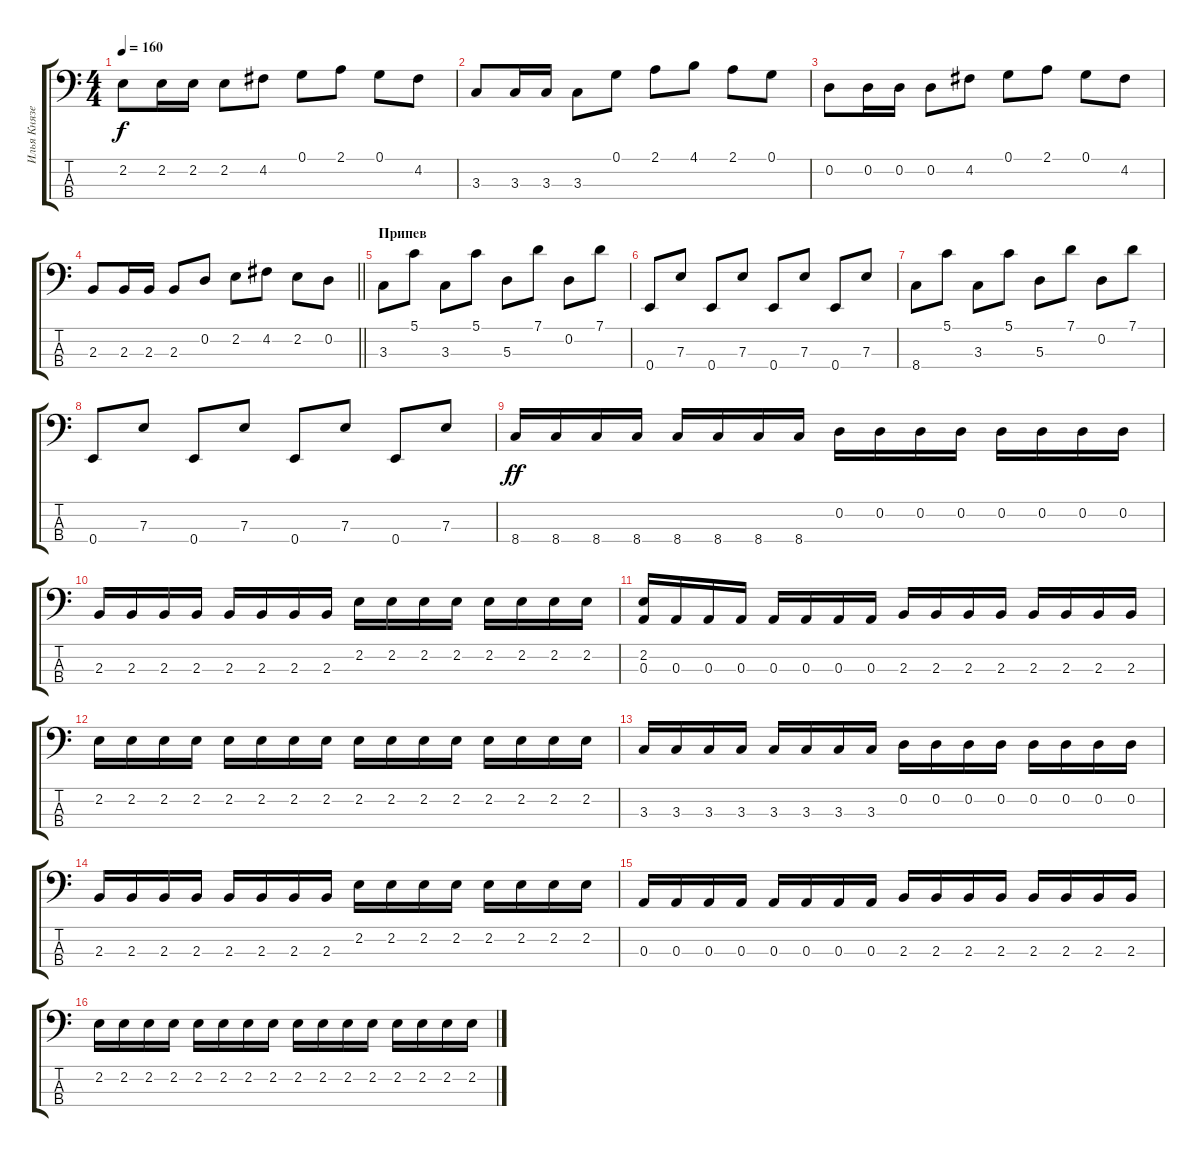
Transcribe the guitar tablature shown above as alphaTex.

\track ("Илья Князев" "Илья Князе") {instrument electricbasspick}
\staff {score tabs}
\tuning (G2 D2 A1 E1) {hide}
\ts (4 4)
\tempo 160
\clef f4
\ks c
2.2.8{dy f} 2.2.16 2.2.16 2.2.8 4.2.8 0.1.8 2.1.8 0.1.8 4.2.8 |
3.3.8 3.3.16 3.3.16 3.3.8 0.1.8 2.1.8 4.1.8 2.1.8 0.1.8 |
0.2.8 0.2.16 0.2.16 0.2.8 4.2.8 0.1.8 2.1.8 0.1.8 4.2.8 |
\barLineRight lightlight
2.3.8 2.3.16 2.3.16 2.3.8 0.2.8 2.2.8 4.2.8 2.2.8 0.2.8 |
\section ("" "Припев")
3.3.8 5.1.8 3.3.8 5.1.8 5.3.8 7.1.8 0.2.8 7.1.8 |
0.4.8 7.3.8 0.4.8 7.3.8 0.4.8 7.3.8 0.4.8 7.3.8 |
8.4.8 5.1.8 3.3.8 5.1.8 5.3.8 7.1.8 0.2.8 7.1.8 |
0.4.8 7.3.8 0.4.8 7.3.8 0.4.8 7.3.8 0.4.8 7.3.8 |
8.4.16{dy ff} 8.4.16 8.4.16 8.4.16 8.4.16 8.4.16 8.4.16 8.4.16 0.2.16 0.2.16 0.2.16 0.2.16 0.2.16 0.2.16 0.2.16 0.2.16 |
2.3.16 2.3.16 2.3.16 2.3.16 2.3.16 2.3.16 2.3.16 2.3.16 2.2.16 2.2.16 2.2.16 2.2.16 2.2.16 2.2.16 2.2.16 2.2.16 |
(2.2 0.3).16 0.3.16 0.3.16 0.3.16 0.3.16 0.3.16 0.3.16 0.3.16 2.3.16 2.3.16 2.3.16 2.3.16 2.3.16 2.3.16 2.3.16 2.3.16 |
2.2.16 2.2.16 2.2.16 2.2.16 2.2.16 2.2.16 2.2.16 2.2.16 2.2.16 2.2.16 2.2.16 2.2.16 2.2.16 2.2.16 2.2.16 2.2.16 |
3.3.16 3.3.16 3.3.16 3.3.16 3.3.16 3.3.16 3.3.16 3.3.16 0.2.16 0.2.16 0.2.16 0.2.16 0.2.16 0.2.16 0.2.16 0.2.16 |
2.3.16 2.3.16 2.3.16 2.3.16 2.3.16 2.3.16 2.3.16 2.3.16 2.2.16 2.2.16 2.2.16 2.2.16 2.2.16 2.2.16 2.2.16 2.2.16 |
0.3.16 0.3.16 0.3.16 0.3.16 0.3.16 0.3.16 0.3.16 0.3.16 2.3.16 2.3.16 2.3.16 2.3.16 2.3.16 2.3.16 2.3.16 2.3.16 |
2.2.16 2.2.16 2.2.16 2.2.16 2.2.16 2.2.16 2.2.16 2.2.16 2.2.16 2.2.16 2.2.16 2.2.16 2.2.16 2.2.16 2.2.16 2.2.16
